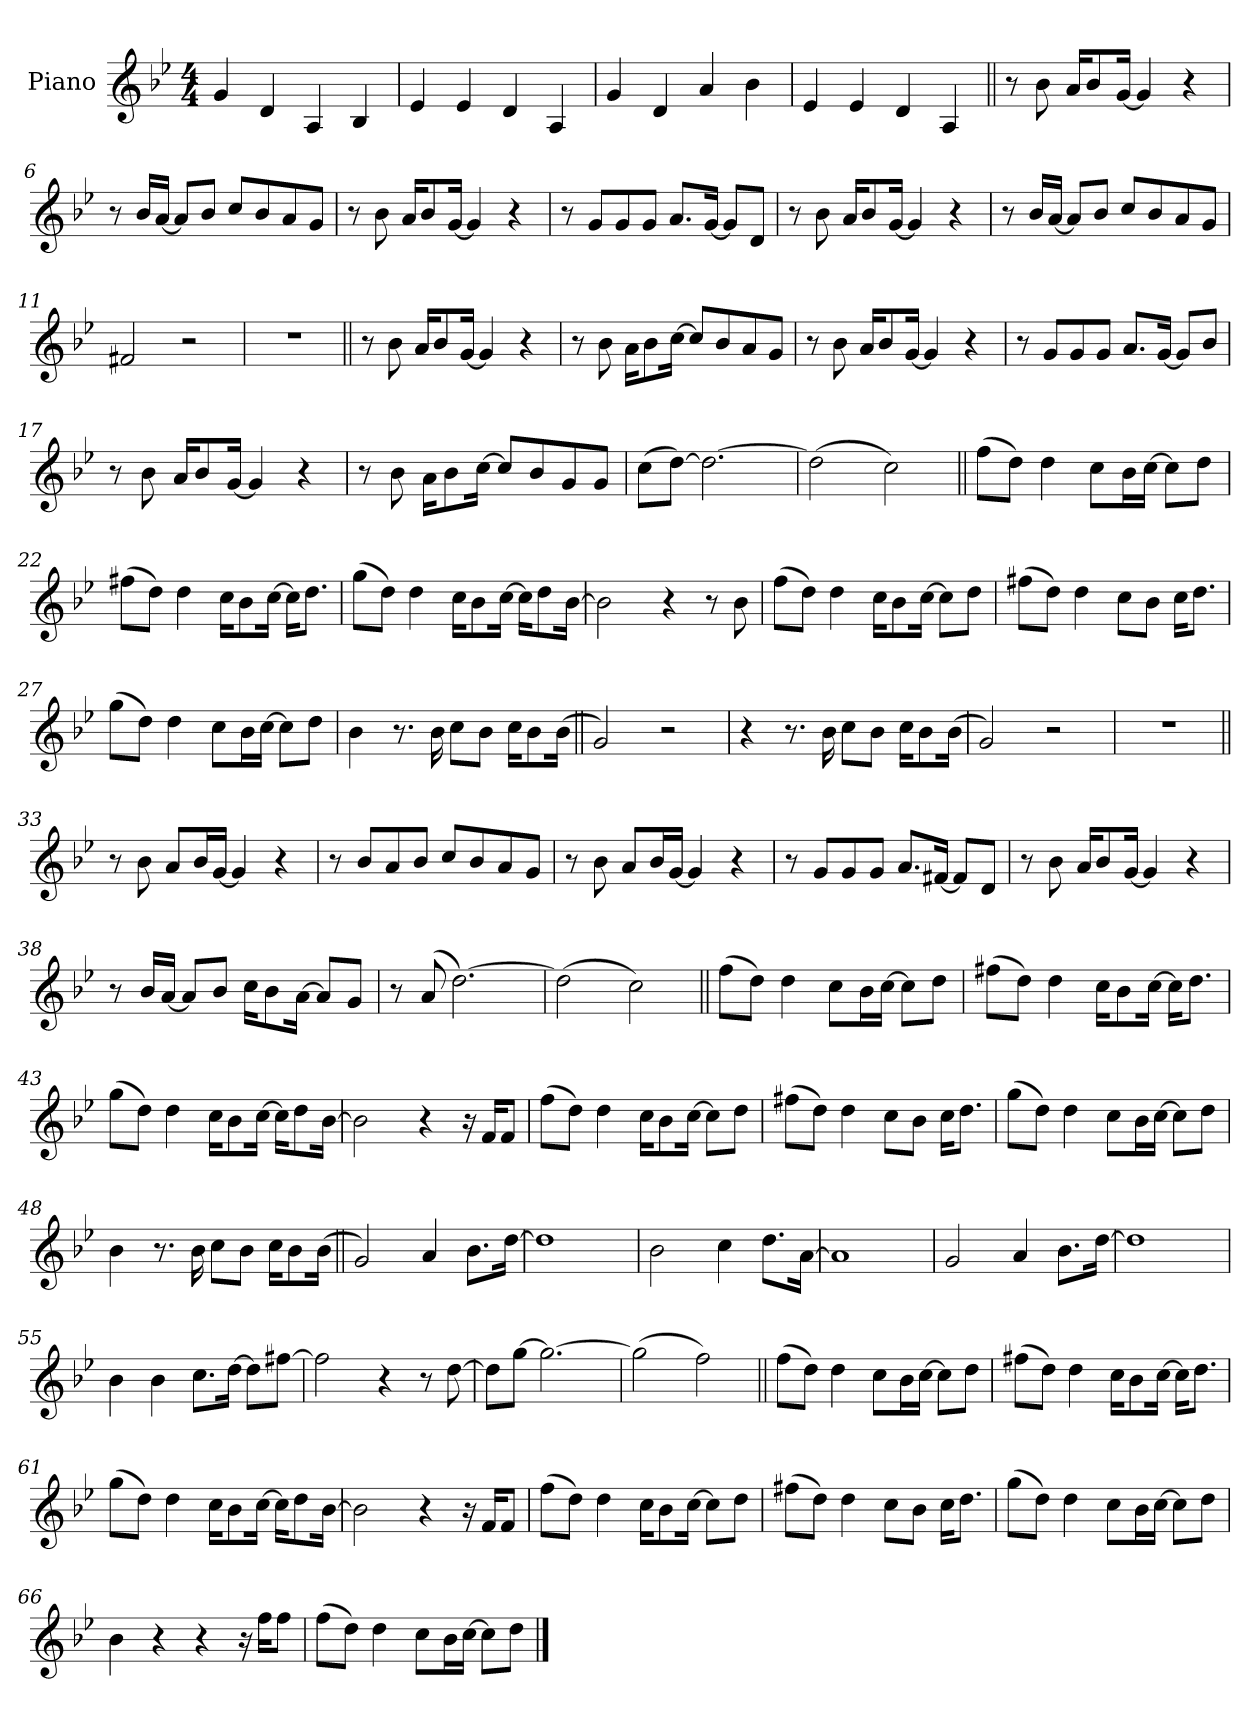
**kern
*part1
*staff1
*I"Piano
*I'Pno.
*clefG2
*k[b-e-]
*M4/4
*MM96
=1
4g!
4d!
4A!
4B-!
=2
4e-!
4e-!
4d!
4A!
=3
4g!
4d!
4a!
4b-!
=4
4e-!
4e-!
4d!
4A!
=5||
8r
8b-
16aKL
8b-
[16gJk
4g]
4r
=6
8r
16b-LL
[16aJJ
8aL]
8b-J
8ccL
8b-
8a
8gJ
=7
8r
8b-
16aKL
8b-
[16gJk
4g]
4r
=8
8r
8gL
8g
8gJ
8.aL
[16gJk
8gL]
8dJ
=9
8r
8b-
16aKL
8b-
[16gJk
4g]
4r
=10
8r
16b-LL
[16aJJ
8aL]
8b-J
8ccL
8b-
8a
8gJ
=11
2f#X
2r
=12
1r
=13||
8r
8b-
16aKL
8b-
[16gJk
4g]
4r
=14
8r
8b-
16aKL
8b-
[16ccJk
8ccL]
8b-
8a
8gJ
=15
8r
8b-
16aKL
8b-
[16gJk
4g]
4r
=16
8r
8gL
8g
8gJ
8.aL
[16gJk
8gL]
8b-J
=17
8r
8b-
16aKL
8b-
[16gJk
4g]
4r
=18
8r
8b-
16aKL
8b-
[16ccJk
8ccL]
8b-
8g
8gJ
=19
(8ccL
[8ddJ)
2.dd_
=20
(2dd]
2cc)
=21||
(8ffL
8ddJ)
4dd
8ccL
16b-L
[16ccJJ
8ccL]
8ddJ
=22
(8ff#XL
8ddJ)
4dd
16ccKL
8b-
[16ccJk
16ccKL]
8.ddJ
=23
(8ggL
8ddJ)
4dd
16ccKL
8b-
[16ccJk
16ccKL]
8dd
[16b-Jk
=24
2b-]
4r
8r
8b-
=25
(8ffL
8ddJ)
4dd
16ccKL
8b-
[16ccJk
8ccL]
8ddJ
=26
(8ff#XL
8ddJ)
4dd
8ccL
8b-J
16ccKL
8.ddJ
=27
(8ggL
8ddJ)
4dd
8ccL
16b-L
[16ccJJ
8ccL]
8ddJ
=28
4b-
8.r
16b-
8ccL
8b-J
16ccKL
8b-
(16b-Jk
=29||
2g)
2r
=30
4r
8.r
16b-
8ccL
8b-J
16ccKL
8b-
(16b-Jk
=31
2g)
2r
=32
1r
=33||
8r
8b-
8aL
16b-L
[16gJJ
4g]
4r
=34
8r
8b-L
8a
8b-J
8ccL
8b-
8a
8gJ
=35
8r
8b-
8aL
16b-L
[16gJJ
4g]
4r
=36
8r
8gL
8g
8gJ
8.aL
[16f#XJk
8f#L]
8dJ
=37
8r
8b-
16aKL
8b-
[16gJk
4g]
4r
=38
8r
16b-LL
[16aJJ
8aL]
8b-J
16ccKL
8b-
[16aJk
8aL]
8gJ
=39
8r
(8a
[2.dd)
=40
(2dd]
2cc)
=41||
(8ffL
8ddJ)
4dd
8ccL
16b-L
[16ccJJ
8ccL]
8ddJ
=42
(8ff#XL
8ddJ)
4dd
16ccKL
8b-
[16ccJk
16ccKL]
8.ddJ
=43
(8ggL
8ddJ)
4dd
16ccKL
8b-
[16ccJk
16ccKL]
8dd
[16b-Jk
=44
2b-]
4r
16r
16fKL
8fJ
=45
(8ffL
8ddJ)
4dd
16ccKL
8b-
[16ccJk
8ccL]
8ddJ
=46
(8ff#XL
8ddJ)
4dd
8ccL
8b-J
16ccKL
8.ddJ
=47
(8ggL
8ddJ)
4dd
8ccL
16b-L
[16ccJJ
8ccL]
8ddJ
=48
4b-
8.r
16b-
8ccL
8b-J
16ccKL
8b-
(16b-Jk
=49||
2g)
4a
8.b-L
[16ddJk
=50
1dd]
=51
2b-
4cc
8.ddL
[16aJk
=52
1a]
=53
2g
4a
8.b-L
[16ddJk
=54
1dd]
=55
4b-
4b-
8.ccL
[16ddJk
8ddL]
[8ff#XJ
=56
2ff#]
4r
8r
[8dd
=57
8ddL]
[8ggJ
2.gg_
=58
(2gg]
2ff)
=59||
(8ffL
8ddJ)
4dd
8ccL
16b-L
[16ccJJ
8ccL]
8ddJ
=60
(8ff#XL
8ddJ)
4dd
16ccKL
8b-
[16ccJk
16ccKL]
8.ddJ
=61
(8ggL
8ddJ)
4dd
16ccKL
8b-
[16ccJk
16ccKL]
8dd
[16b-Jk
=62
2b-]
4r
16r
16fKL
8fJ
=63
(8ffL
8ddJ)
4dd
16ccKL
8b-
[16ccJk
8ccL]
8ddJ
=64
(8ff#XL
8ddJ)
4dd
8ccL
8b-J
16ccKL
8.ddJ
=65
(8ggL
8ddJ)
4dd
8ccL
16b-L
[16ccJJ
8ccL]
8ddJ
=66
4b-
4r
4r
16r
16ffKL
8ffJ
=67
(8ffL
8ddJ)
4dd
8ccL
16b-L
[16ccJJ
8ccL]
8ddJ
==
*-
